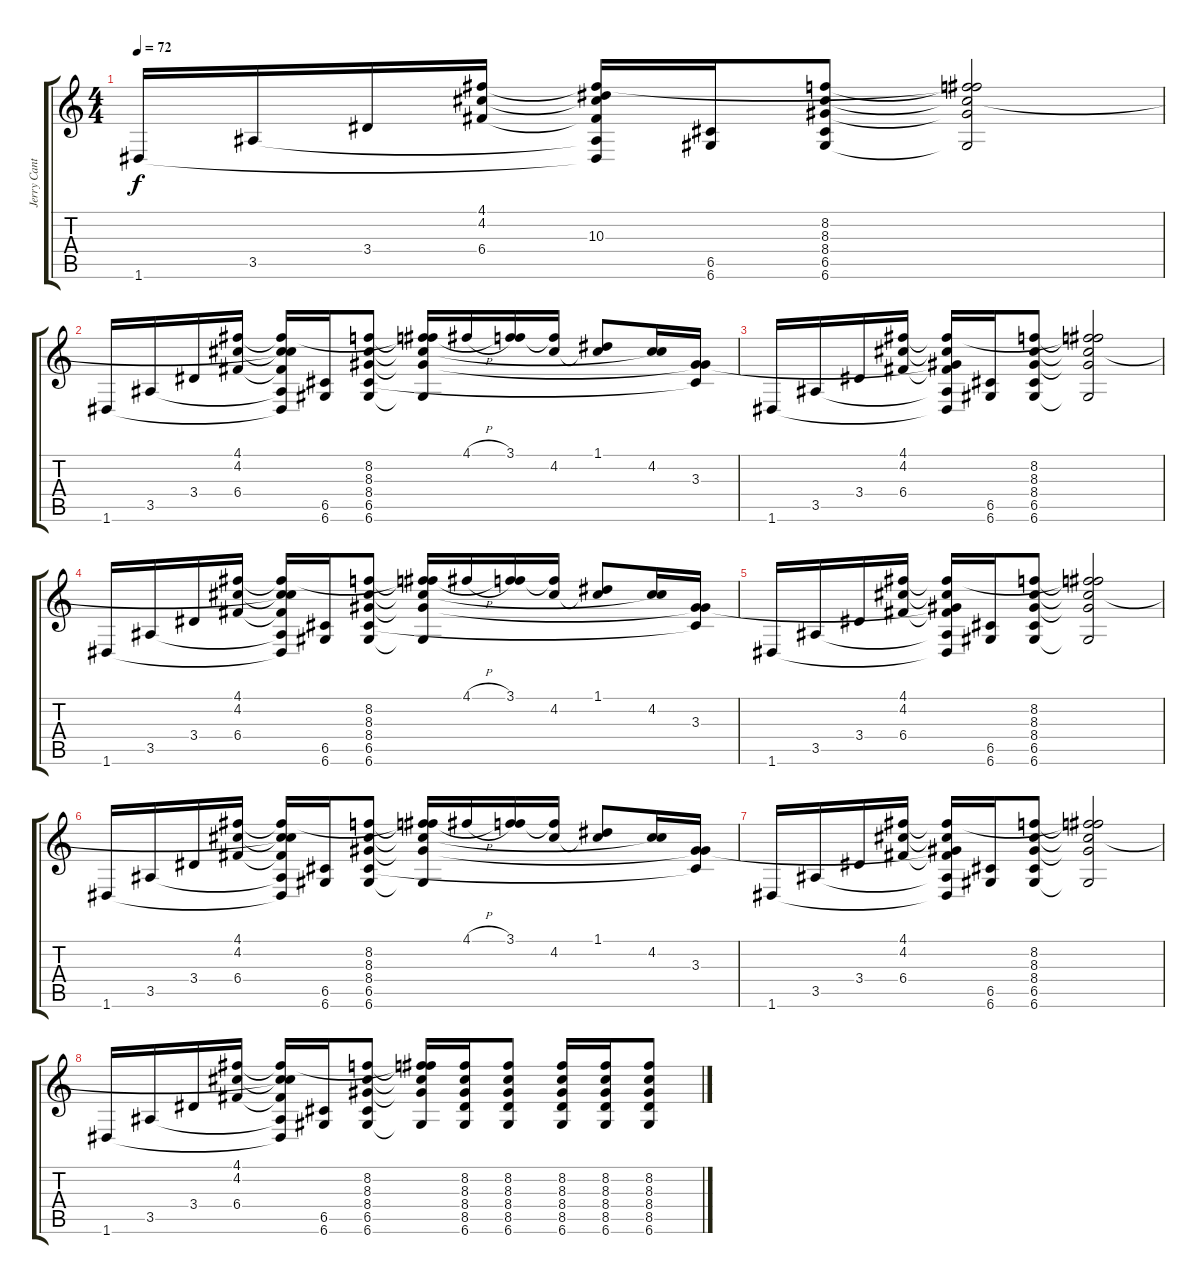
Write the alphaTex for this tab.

\track ("Jerry Cantrell - Guitar 4 - Clean" "Jerry Cant") {instrument electricguitarclean}
\staff {score tabs}
\tuning (D4 A3 F3 C3 G2 D2) {hide}
\ts (4 4)
\tempo 72
\clef g2
\ks c
1.6.16{dy f} 3.5.16 3.4.16 (4.1 4.2 6.4).16 (4.1{t} 4.2{t} 10.3{t} 6.4{t} 3.5{t} 1.6{t}).16 (6.5 6.6).16 (8.2 8.3 8.4 6.5 6.6).8 (4.1{t} 8.2{t} 8.3{t} 8.4{t} 6.6{t}).2 |
1.6.16 3.5.16 3.4.16 (4.1 4.2 6.4).16 (4.1{t} 4.2{t} 8.3{t} 6.4{t} 3.5{t} 1.6{t}).16 (6.5 6.6).16 (8.2 8.3 8.4 6.5 6.6).8 (4.1{t} 8.2{t} 8.3{t} 8.4{t} 6.6{t}).16 4.1{h}.16 (3.1 8.2{t}).16 (3.1{t} 4.2).16 (1.1 4.2{t}).8 (4.2 8.3{t}).16 (3.3 8.4{t} 6.5{t}).16 |
1.6.16 3.5.16 3.4.16 (4.1 4.2 6.4).16 (4.1{t} 4.2{t} 3.3{t} 6.4{t} 3.5{t} 1.6{t}).16 (6.5 6.6).16 (8.2 8.3 8.4 6.5 6.6).8 (4.1{t} 8.2{t} 8.3{t} 8.4{t} 6.6{t}).2 |
1.6.16 3.5.16 3.4.16 (4.1 4.2 6.4).16 (4.1{t} 4.2{t} 8.3{t} 6.4{t} 3.5{t} 1.6{t}).16 (6.5 6.6).16 (8.2 8.3 8.4 6.5 6.6).8 (4.1{t} 8.2{t} 8.3{t} 8.4{t} 6.6{t}).16 4.1{h}.16 (3.1 8.2{t}).16 (3.1{t} 4.2).16 (1.1 4.2{t}).8 (4.2 8.3{t}).16 (3.3 8.4{t} 6.5{t}).16 |
1.6.16 3.5.16 3.4.16 (4.1 4.2 6.4).16 (4.1{t} 4.2{t} 3.3{t} 6.4{t} 3.5{t} 1.6{t}).16 (6.5 6.6).16 (8.2 8.3 8.4 6.5 6.6).8 (4.1{t} 8.2{t} 8.3{t} 8.4{t} 6.6{t}).2 |
1.6.16 3.5.16 3.4.16 (4.1 4.2 6.4).16 (4.1{t} 4.2{t} 8.3{t} 6.4{t} 3.5{t} 1.6{t}).16 (6.5 6.6).16 (8.2 8.3 8.4 6.5 6.6).8 (4.1{t} 8.2{t} 8.3{t} 8.4{t} 6.6{t}).16 4.1{h}.16 (3.1 8.2{t}).16 (3.1{t} 4.2).16 (1.1 4.2{t}).8 (4.2 8.3{t}).16 (3.3 8.4{t} 6.5{t}).16 |
1.6.16 3.5.16 3.4.16 (4.1 4.2 6.4).16 (4.1{t} 4.2{t} 3.3{t} 6.4{t} 3.5{t} 1.6{t}).16 (6.5 6.6).16 (8.2 8.3 8.4 6.5 6.6).8 (4.1{t} 8.2{t} 8.3{t} 8.4{t} 6.6{t}).2 |
1.6.16 3.5.16 3.4.16 (4.1 4.2 6.4).16 (4.1{t} 4.2{t} 8.3{t} 6.4{t} 3.5{t} 1.6{t}).16 (6.5 6.6).16 (8.2 8.3 8.4 6.5 6.6).8 (4.1{t} 8.2{t} 8.3{t} 8.4{t} 6.6{t}).16 (8.2 8.3 8.4 8.5 6.6).16 (8.2 8.3 8.4 8.5 6.6).8 (8.2 8.3 8.4 8.5 6.6).16 (8.2 8.3 8.4 8.5 6.6).16 (8.2 8.3 8.4 8.5 6.6).8
